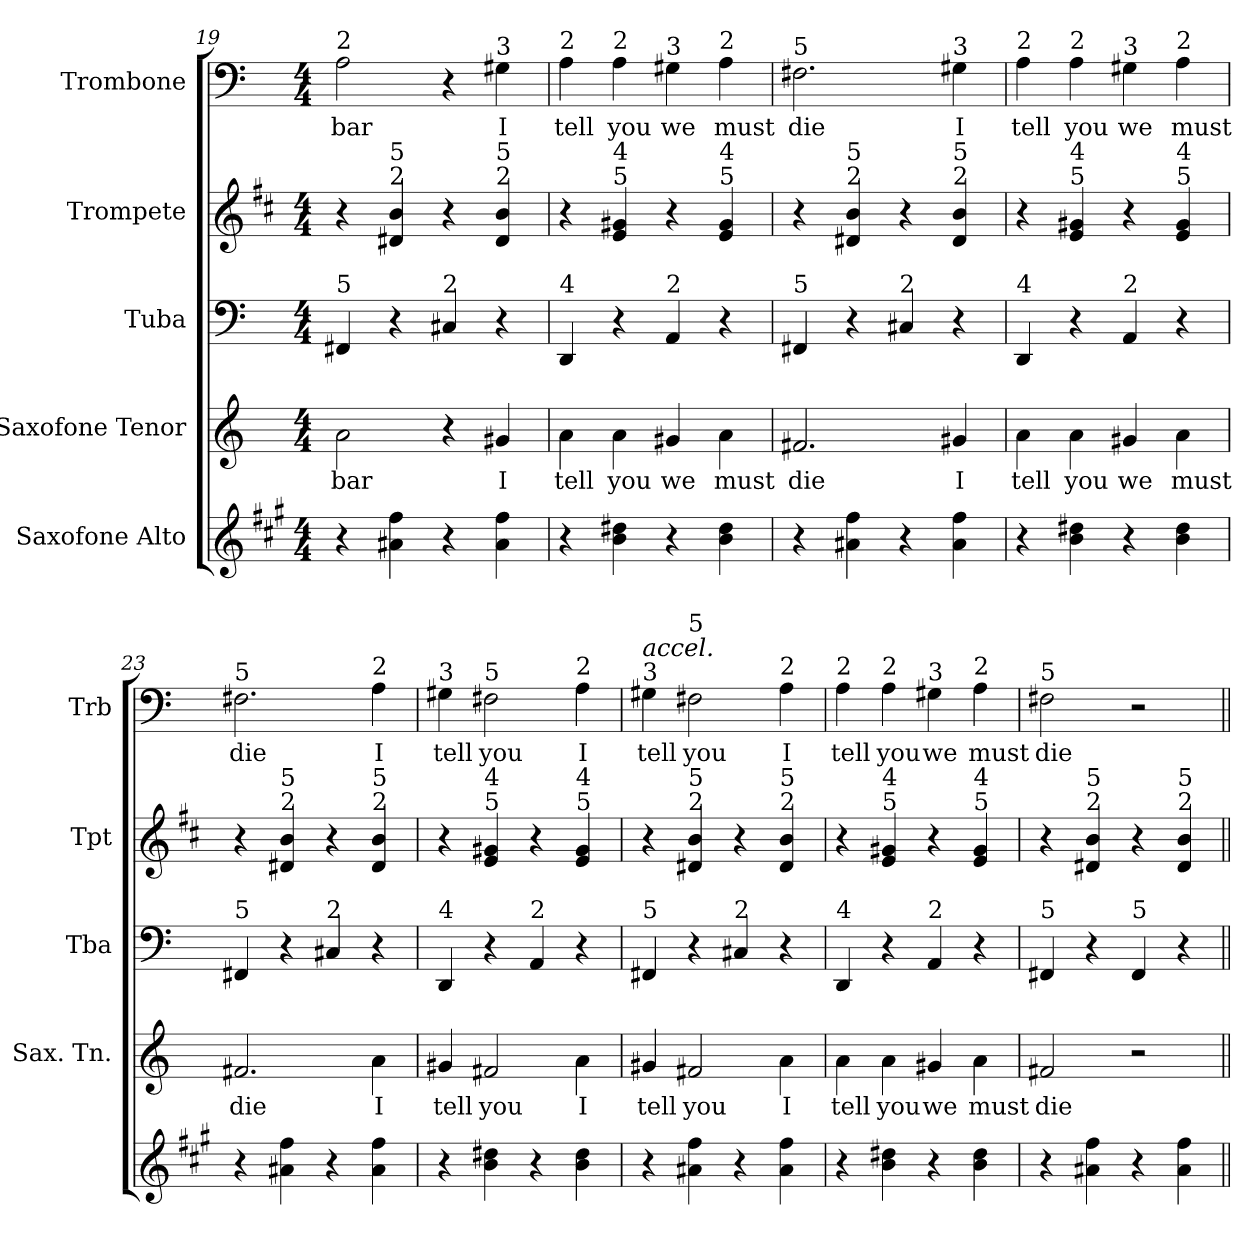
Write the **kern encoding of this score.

**kern	**kern	**text	**kern	**kern	**kern	**text
*part5	*part4	*part4	*part3	*part2	*part1	*part1
*staff5	*staff4	*staff4	*staff3	*staff2	*staff1	*staff1
*I"Saxofone Alto	*I"Saxofone Tenor	*	*I"Tuba	*I"Trompete	*I"Trombone	*
*	*I'Sax. Tn.	*	*I'Tba	*I'Tpt	*I'Trb	*
!!LO:LB:g=z
*clefG2	*clefG2	*	*clefF4	*clefG2	*clefF4	*
*ITrd5c9	*ITrd8c14	*	*	*ITrd1c2	*	*
*k[]	*k[]	*	*k[]	*k[]	*k[]	*
*M4/4	*M4/4	*	*M4/4	*M4/4	*M4/4	*
=19	=19	=19	=19	=19	=19	=19
!	!	!	!	!	!LO:TX:a:t=2	!
!	!	!	!LO:TX:a:t=5	!	!	!
!	!	!LO:LY:b	!	!	!	!LO:LY:b
4r	2A\	bar	4FF#X/	4r	2A\	bar
!	!	!	!	!LO:TX:a:t=2	!	!
!	!	!	!	!LO:TX:a:t=5	!	!
4c#X\ 4a\	.	.	4r	4c#X/ 4a/	.	.
!	!	!	!LO:TX:a:t=2	!	!	!
4r	4r	.	4C#X/	4r	4r	.
!	!	!	!	!	!LO:TX:a:t=3	!
!	!	!	!	!LO:TX:a:t=2	!	!
!	!	!	!	!LO:TX:a:t=5	!	!
!	!	!LO:LY:b	!	!	!	!LO:LY:b
4c#\ 4a\	4G#X/	I	4r	4c#/ 4a/	4G#X\	I
=20	=20	=20	=20	=20	=20	=20
!	!	!	!	!	!LO:TX:a:t=2	!
!	!	!	!LO:TX:a:t=4	!	!	!
!	!	!LO:LY:b	!	!	!	!LO:LY:b
4r	4A\	tell	4DD/	4r	4A\	tell
!	!	!	!	!	!LO:TX:a:t=2	!
!	!	!	!	!LO:TX:a:t=5	!	!
!	!	!	!	!LO:TX:a:t=4	!	!
!	!	!LO:LY:b	!	!	!	!LO:LY:b
4d\ 4f#X\	4A\	you	4r	4d/ 4f#X/	4A\	you
!	!	!	!	!	!LO:TX:a:t=3	!
!	!	!	!LO:TX:a:t=2	!	!	!
!	!	!LO:LY:b	!	!	!	!LO:LY:b
4r	4G#X/	we	4AA/	4r	4G#X\	we
!	!	!	!	!	!LO:TX:a:t=2	!
!	!	!	!	!LO:TX:a:t=5	!	!
!	!	!	!	!LO:TX:a:t=4	!	!
!	!	!LO:LY:b	!	!	!	!LO:LY:b
4d\ 4f#\	4A\	must	4r	4d/ 4f#/	4A\	must
=21	=21	=21	=21	=21	=21	=21
!	!	!	!	!	!LO:TX:a:t=5	!
!	!	!	!LO:TX:a:t=5	!	!	!
!	!	!LO:LY:b	!	!	!	!LO:LY:b
4r	2.F#X/	die	4FF#X/	4r	2.F#X\	die
!	!	!	!	!LO:TX:a:t=2	!	!
!	!	!	!	!LO:TX:a:t=5	!	!
4c#X\ 4a\	.	.	4r	4c#X/ 4a/	.	.
!	!	!	!LO:TX:a:t=2	!	!	!
4r	.	.	4C#X/	4r	.	.
!	!	!	!	!	!LO:TX:a:t=3	!
!	!	!	!	!LO:TX:a:t=2	!	!
!	!	!	!	!LO:TX:a:t=5	!	!
!	!	!LO:LY:b	!	!	!	!LO:LY:b
4c#\ 4a\	4G#X/	I	4r	4c#/ 4a/	4G#X\	I
=22	=22	=22	=22	=22	=22	=22
!	!	!	!	!	!LO:TX:a:t=2	!
!	!	!	!LO:TX:a:t=4	!	!	!
!	!	!LO:LY:b	!	!	!	!LO:LY:b
4r	4A\	tell	4DD/	4r	4A\	tell
!	!	!	!	!	!LO:TX:a:t=2	!
!	!	!	!	!LO:TX:a:t=5	!	!
!	!	!	!	!LO:TX:a:t=4	!	!
!	!	!LO:LY:b	!	!	!	!LO:LY:b
4d\ 4f#X\	4A\	you	4r	4d/ 4f#X/	4A\	you
!	!	!	!	!	!LO:TX:a:t=3	!
!	!	!	!LO:TX:a:t=2	!	!	!
!	!	!LO:LY:b	!	!	!	!LO:LY:b
4r	4G#X/	we	4AA/	4r	4G#X\	we
!	!	!	!	!	!LO:TX:a:t=2	!
!	!	!	!	!LO:TX:a:t=5	!	!
!	!	!	!	!LO:TX:a:t=4	!	!
!	!	!LO:LY:b	!	!	!	!LO:LY:b
4d\ 4f#\	4A\	must	4r	4d/ 4f#/	4A\	must
=23	=23	=23	=23	=23	=23	=23
!	!	!	!	!	!LO:TX:a:t=5	!
!	!	!	!LO:TX:a:t=5	!	!	!
!	!	!LO:LY:b	!	!	!	!LO:LY:b
4r	2.F#X/	die	4FF#X/	4r	2.F#X\	die
!	!	!	!	!LO:TX:a:t=2	!	!
!	!	!	!	!LO:TX:a:t=5	!	!
4c#X\ 4a\	.	.	4r	4c#X/ 4a/	.	.
!	!	!	!LO:TX:a:t=2	!	!	!
4r	.	.	4C#X/	4r	.	.
!	!	!	!	!	!LO:TX:a:t=2	!
!	!	!	!	!LO:TX:a:t=2	!	!
!	!	!	!	!LO:TX:a:t=5	!	!
!	!	!LO:LY:b	!	!	!	!LO:LY:b
4c#\ 4a\	4A\	I	4r	4c#/ 4a/	4A\	I
!!LO:PB:g=z
=24	=24	=24	=24	=24	=24	=24
*	*	*	*	*	*MM220	*
!	!	!	!	!	!LO:TX:a:t=3	!
!	!	!	!LO:TX:a:t=4	!	!	!
!	!	!LO:LY:b	!	!	!	!LO:LY:b
4r	4G#X/	tell	4DD/	4r	4G#X\	tell
!	!	!	!	!	!LO:TX:a:t=5	!
!	!	!	!	!LO:TX:a:t=5	!	!
!	!	!	!	!LO:TX:a:t=4	!	!
!	!	!LO:LY:b	!	!	!	!LO:LY:b
4d\ 4f#X\	2F#X/	you	4r	4d/ 4f#X/	2F#X\	you
!	!	!	!LO:TX:a:t=2	!	!	!
4r	.	.	4AA/	4r	.	.
!	!	!	!	!	!LO:TX:a:t=2	!
!	!	!	!	!LO:TX:a:t=5	!	!
!	!	!	!	!LO:TX:a:t=4	!	!
!	!	!LO:LY:b	!	!	!	!LO:LY:b
4d\ 4f#\	4A\	I	4r	4d/ 4f#/	4A\	I
=25	=25	=25	=25	=25	=25	=25
!	!	!	!	!	!LO:TX:a:t=3	!
!	!	!	!	!	!LO:TX:a:i:t=accel.	!
!	!	!	!LO:TX:a:t=5	!	!	!
!	!	!LO:LY:b	!	!	!	!LO:LY:b
4r	4G#X/	tell	4FF#X/	4r	4G#X\	tell
!	!	!	!	!	!LO:TX:a:t=5	!
!	!	!	!	!LO:TX:a:t=2	!	!
!	!	!	!	!LO:TX:a:t=5	!	!
!	!	!LO:LY:b	!	!	!	!LO:LY:b
4c#X\ 4a\	2F#X/	you	4r	4c#X/ 4a/	2F#X\	you
!	!	!	!LO:TX:a:t=2	!	!	!
4r	.	.	4C#X/	4r	.	.
!	!	!	!	!	!LO:TX:a:t=2	!
!	!	!	!	!LO:TX:a:t=2	!	!
!	!	!	!	!LO:TX:a:t=5	!	!
!	!	!LO:LY:b	!	!	!	!LO:LY:b
4c#\ 4a\	4A\	I	4r	4c#/ 4a/	4A\	I
=26	=26	=26	=26	=26	=26	=26
!	!	!	!	!	!LO:TX:a:t=2	!
!	!	!	!LO:TX:a:t=4	!	!	!
!	!	!LO:LY:b	!	!	!	!LO:LY:b
4r	4A\	tell	4DD/	4r	4A\	tell
!	!	!	!	!	!LO:TX:a:t=2	!
!	!	!	!	!LO:TX:a:t=5	!	!
!	!	!	!	!LO:TX:a:t=4	!	!
!	!	!LO:LY:b	!	!	!	!LO:LY:b
4d\ 4f#X\	4A\	you	4r	4d/ 4f#X/	4A\	you
!	!	!	!	!	!LO:TX:a:t=3	!
!	!	!	!LO:TX:a:t=2	!	!	!
!	!	!LO:LY:b	!	!	!	!LO:LY:b
4r	4G#X/	we	4AA/	4r	4G#X\	we
!	!	!	!	!	!LO:TX:a:t=2	!
!	!	!	!	!LO:TX:a:t=5	!	!
!	!	!	!	!LO:TX:a:t=4	!	!
!	!	!LO:LY:b	!	!	!	!LO:LY:b
4d\ 4f#\	4A\	must	4r	4d/ 4f#/	4A\	must
=27	=27	=27	=27	=27	=27	=27
!	!	!	!	!	!LO:TX:a:t=5	!
!	!	!	!LO:TX:a:t=5	!	!	!
!	!	!LO:LY:b	!	!	!	!LO:LY:b
4r	2F#X/	die	4FF#X/	4r	2F#X\	die
!	!	!	!	!LO:TX:a:t=2	!	!
!	!	!	!	!LO:TX:a:t=5	!	!
4c#X\ 4a\	.	.	4r	4c#X/ 4a/	.	.
!	!	!	!LO:TX:a:t=5	!	!	!
4r	2r	.	4FF#/	4r	2r	.
!	!	!	!	!LO:TX:a:t=2	!	!
!	!	!	!	!LO:TX:a:t=5	!	!
4c#\ 4a\	.	.	4r	4c#/ 4a/	.	.
=||	=||	=||	=||	=||	=||	=||
*-	*-	*-	*-	*-	*-	*-
